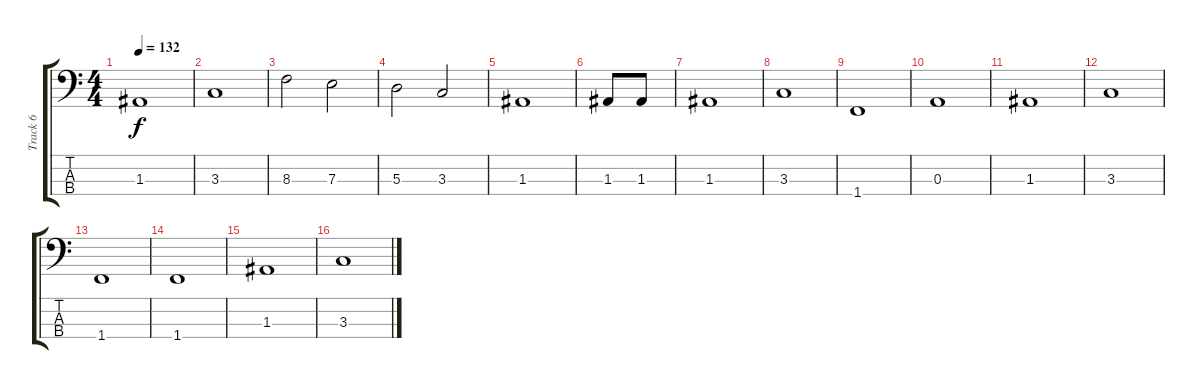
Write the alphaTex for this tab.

\track ("Track 6" "Track 6") {instrument electricbassfinger}
\staff {score tabs}
\tuning (G2 D2 A1 E1) {hide}
\ts (4 4)
\tempo 132
\clef f4
\ks c
1.3.1{dy f} |
3.3.1 |
8.3.2 7.3.2 |
5.3.2 3.3.2 |
1.3.1 |
1.3.8 1.3.8 |
1.3.1 |
3.3.1 |
1.4.1 |
0.3.1 |
1.3.1 |
3.3.1 |
1.4.1 |
1.4.1 |
1.3.1 |
3.3.1
